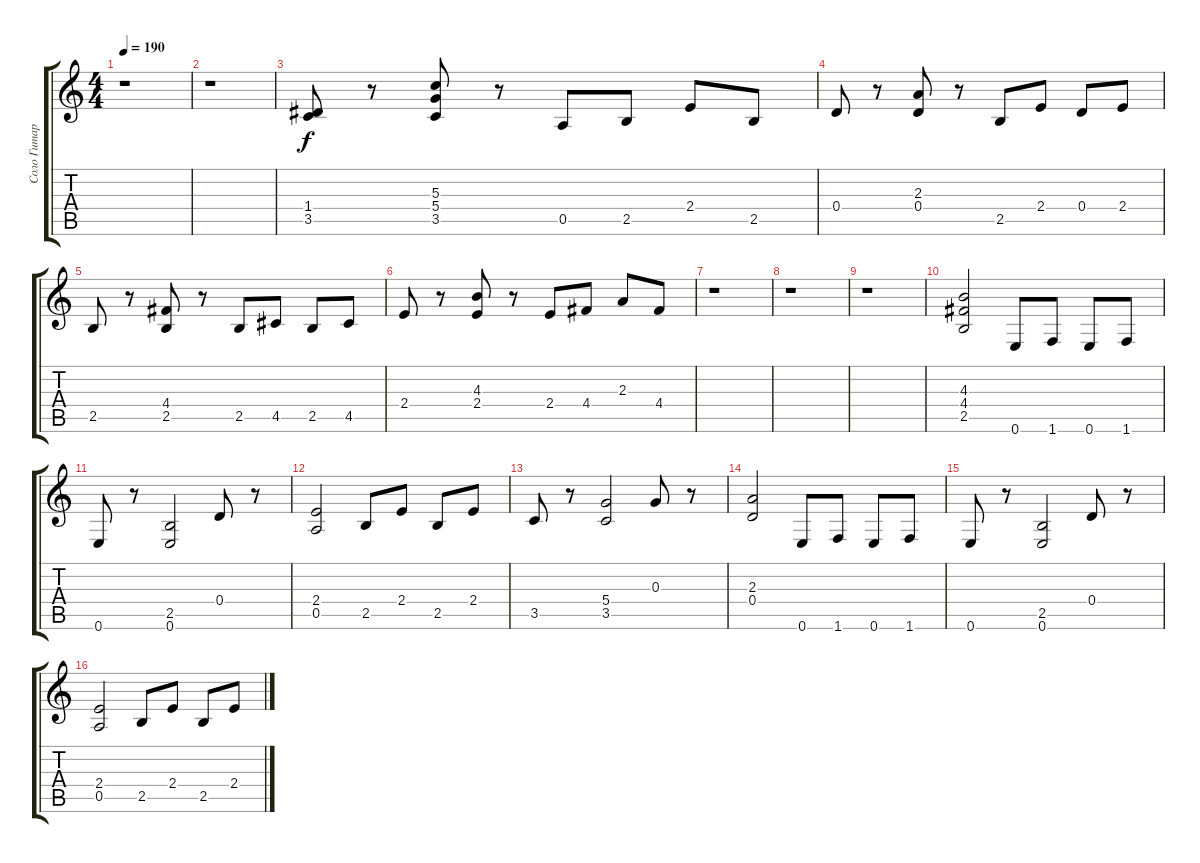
\track ("Соло Гитара" "Соло Гитар") {instrument distortionguitar}
\staff {score tabs}
\tuning (E4 B3 G3 D3 A2 E2) {hide}
\ts (4 4)
\tempo 190
\clef g2
\ks c
r.1{dy f} |
r.1 |
(1.4 3.5).8 r.8 (5.3 5.4 3.5).8 r.8 0.5.8 2.5.8 2.4.8 2.5.8 |
0.4.8 r.8 (2.3 0.4).8 r.8 2.5.8 2.4.8 0.4.8 2.4.8 |
2.5.8 r.8 (4.4 2.5).8 r.8 2.5.8 4.5.8 2.5.8 4.5.8 |
2.4.8 r.8 (4.3 2.4).8 r.8 2.4.8 4.4.8 2.3.8 4.4.8 |
r.1 |
r.1 |
r.1 |
(4.3 4.4 2.5).2 0.6.8 1.6.8 0.6.8 1.6.8 |
0.6.8 r.8 (2.5 0.6).2 0.4.8 r.8 |
(2.4 0.5).2 2.5.8 2.4.8 2.5.8 2.4.8 |
3.5.8 r.8 (5.4 3.5).2 0.3.8 r.8 |
(2.3 0.4).2 0.6.8 1.6.8 0.6.8 1.6.8 |
0.6.8 r.8 (2.5 0.6).2 0.4.8 r.8 |
(2.4 0.5).2 2.5.8 2.4.8 2.5.8 2.4.8
